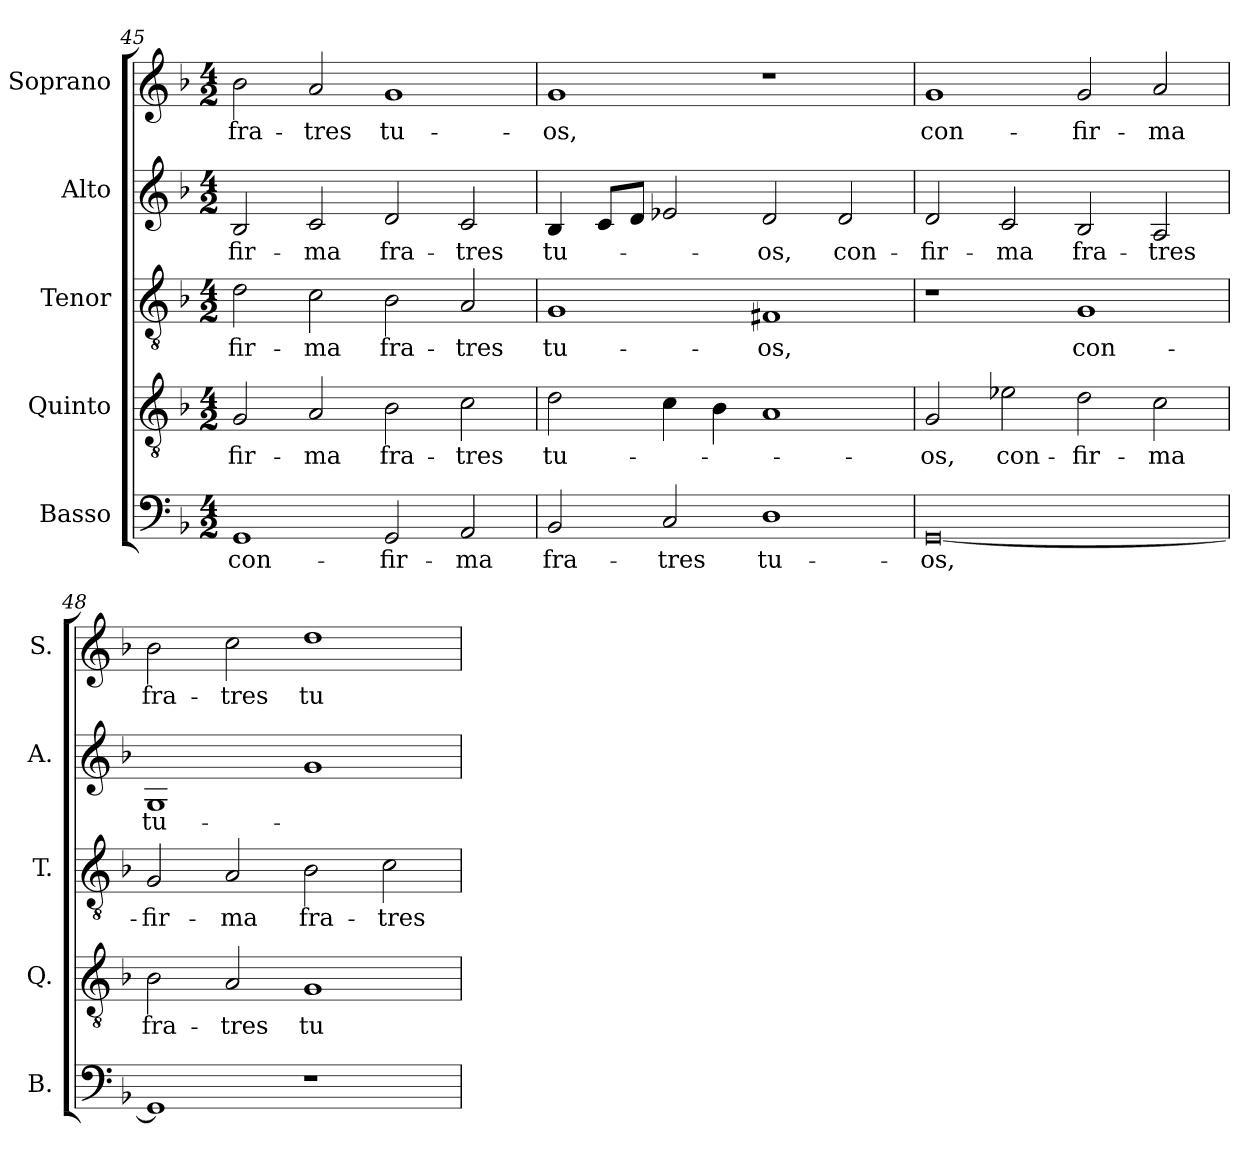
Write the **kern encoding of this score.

**kern	**text	**kern	**text	**kern	**text	**kern	**text	**kern	**text
*part5	*part5	*part4	*part4	*part3	*part3	*part2	*part2	*part1	*part1
*staff5	*staff5	*staff4	*staff4	*staff3	*staff3	*staff2	*staff2	*staff1	*staff1
*I"Basso	*	*I"Quinto	*	*I"Tenor	*	*I"Alto	*	*I"Soprano	*
*I'B.	*	*I'Q.	*	*I'T.	*	*I'A.	*	*I'S.	*
*clefF4	*	*clefGv2	*	*clefGv2	*	*clefG2	*	*clefG2	*
*	*	*ITrd7c12	*	*ITrd7c12	*	*	*	*	*
*k[b-]	*	*k[b-]	*	*k[b-]	*	*k[b-]	*	*k[b-]	*
*F:	*	*F:	*	*F:	*	*F:	*	*F:	*
*M4/2	*	*M4/2	*	*M4/2	*	*M4/2	*	*M4/2	*
=45	=45	=45	=45	=45	=45	=45	=45	=45	=45
!	!LO:LY:b:color=#000000	!	!	!	!	!	!	!	!
!	!	!	!LO:LY:b:color=#000000	!	!	!	!	!	!
!	!	!	!	!	!LO:LY:b:color=#000000	!	!	!	!
!	!	!	!	!	!	!	!LO:LY:b:color=#000000	!	!
!	!	!	!	!	!	!	!	!	!LO:LY:b:color=#000000
1GGi	con-	2GGi/	-fir-	2Di\	-fir-	2B-i/	-fir-	2b-i\	fra-
!	!	!	!LO:LY:b:color=#000000	!	!	!	!	!	!
!	!	!	!	!	!LO:LY:b:color=#000000	!	!	!	!
!	!	!	!	!	!	!	!LO:LY:b:color=#000000	!	!
!	!	!	!	!	!	!	!	!	!LO:LY:b:color=#000000
.	.	2AAi/	-ma	2Ci\	-ma	2ci/	-ma	2ai/	-tres
!	!LO:LY:b:color=#000000	!	!	!	!	!	!	!	!
!	!	!	!LO:LY:b:color=#000000	!	!	!	!	!	!
!	!	!	!	!	!LO:LY:b:color=#000000	!	!	!	!
!	!	!	!	!	!	!	!LO:LY:b:color=#000000	!	!
!	!	!	!	!	!	!	!	!	!LO:LY:b:color=#000000
2GGi/	-fir-	2BB-i\	fra-	2BB-i\	fra-	2di/	fra-	1gi	tu-
!	!LO:LY:b:color=#000000	!	!	!	!	!	!	!	!
!	!	!	!LO:LY:b:color=#000000	!	!	!	!	!	!
!	!	!	!	!	!LO:LY:b:color=#000000	!	!	!	!
!	!	!	!	!	!	!	!LO:LY:b:color=#000000	!	!
2AAi/	-ma	2Ci\	-tres	2AAi/	-tres	2ci/	-tres	.	.
=46	=46	=46	=46	=46	=46	=46	=46	=46	=46
!	!LO:LY:b:color=#000000	!	!	!	!	!	!	!	!
!	!	!	!LO:LY:b:color=#000000	!	!	!	!	!	!
!	!	!	!	!	!LO:LY:b:color=#000000	!	!	!	!
!	!	!	!	!	!	!	!LO:LY:b:color=#000000	!	!
!	!	!	!	!	!	!	!	!	!LO:LY:b:color=#000000
2BB-i/	fra-	2Di\	tu-	1GGi	tu-	4B-i/	tu-	1gi	-os,
.	.	.	.	.	.	8ci/L	.	.	.
.	.	.	.	.	.	8di/J	.	.	.
!	!LO:LY:b:color=#000000	!	!	!	!	!	!	!	!
2Ci/	-tres	4Ci\	.	.	.	2e-Xi/	.	.	.
.	.	4BB-i\	.	.	.	.	.	.	.
!	!LO:LY:b:color=#000000	!	!	!	!	!	!	!	!
!	!	!	!	!	!LO:LY:b:color=#000000	!	!	!	!
!	!	!	!	!	!	!	!LO:LY:b:color=#000000	!	!
1Di	tu-	1AAi	.	1FF#Xi	-os,	2di/	-os,	1r	.
!	!	!	!	!	!	!	!LO:LY:b:color=#000000	!	!
.	.	.	.	.	.	2di/	con-	.	.
!!LO:PB:g=z
=47	=47	=47	=47	=47	=47	=47	=47	=47	=47
!	!LO:LY:b:color=#000000	!	!	!	!	!	!	!	!
!	!	!	!LO:LY:b:color=#000000	!	!	!	!	!	!
!	!	!	!	!	!	!	!LO:LY:b:color=#000000	!	!
!	!	!	!	!	!	!	!	!	!LO:LY:b:color=#000000
[0GGi	-os,	2GGi/	-os,	1r	.	2di/	-fir-	1gi	con-
!	!	!	!LO:LY:b:color=#000000	!	!	!	!	!	!
!	!	!	!	!	!	!	!LO:LY:b:color=#000000	!	!
.	.	2E-Xi\	con-	.	.	2ci/	-ma	.	.
!	!	!	!LO:LY:b:color=#000000	!	!	!	!	!	!
!	!	!	!	!	!LO:LY:b:color=#000000	!	!	!	!
!	!	!	!	!	!	!	!LO:LY:b:color=#000000	!	!
!	!	!	!	!	!	!	!	!	!LO:LY:b:color=#000000
.	.	2Di\	-fir-	1GGi	con-	2B-i/	fra-	2gi/	-fir-
!	!	!	!LO:LY:b:color=#000000	!	!	!	!	!	!
!	!	!	!	!	!	!	!LO:LY:b:color=#000000	!	!
!	!	!	!	!	!	!	!	!	!LO:LY:b:color=#000000
.	.	2Ci\	-ma	.	.	2Ai/	-tres	2ai/	-ma
=48	=48	=48	=48	=48	=48	=48	=48	=48	=48
!	!	!	!LO:LY:b:color=#000000	!	!	!	!	!	!
!	!	!	!	!	!LO:LY:b:color=#000000	!	!	!	!
!	!	!	!	!	!	!	!LO:LY:b:color=#000000	!	!
!	!	!	!	!	!	!	!	!	!LO:LY:b:color=#000000
1GGi]	.	2BB-i\	fra-	2GGi/	-fir-	1Gi	tu-	2b-i\	fra-
!	!	!	!LO:LY:b:color=#000000	!	!	!	!	!	!
!	!	!	!	!	!LO:LY:b:color=#000000	!	!	!	!
!	!	!	!	!	!	!	!	!	!LO:LY:b:color=#000000
.	.	2AAi/	-tres	2AAi/	-ma	.	.	2cci\	-tres
!	!	!	!LO:LY:b:color=#000000	!	!	!	!	!	!
!	!	!	!	!	!LO:LY:b:color=#000000	!	!	!	!
!	!	!	!	!	!	!	!	!	!LO:LY:b:color=#000000
1r	.	1GGi	tu-	2BB-i\	fra-	1gi	.	1ddi	tu-
!	!	!	!	!	!LO:LY:b:color=#000000	!	!	!	!
.	.	.	.	2Ci\	-tres	.	.	.	.
=	=	=	=	=	=	=	=	=	=
*-	*-	*-	*-	*-	*-	*-	*-	*-	*-
